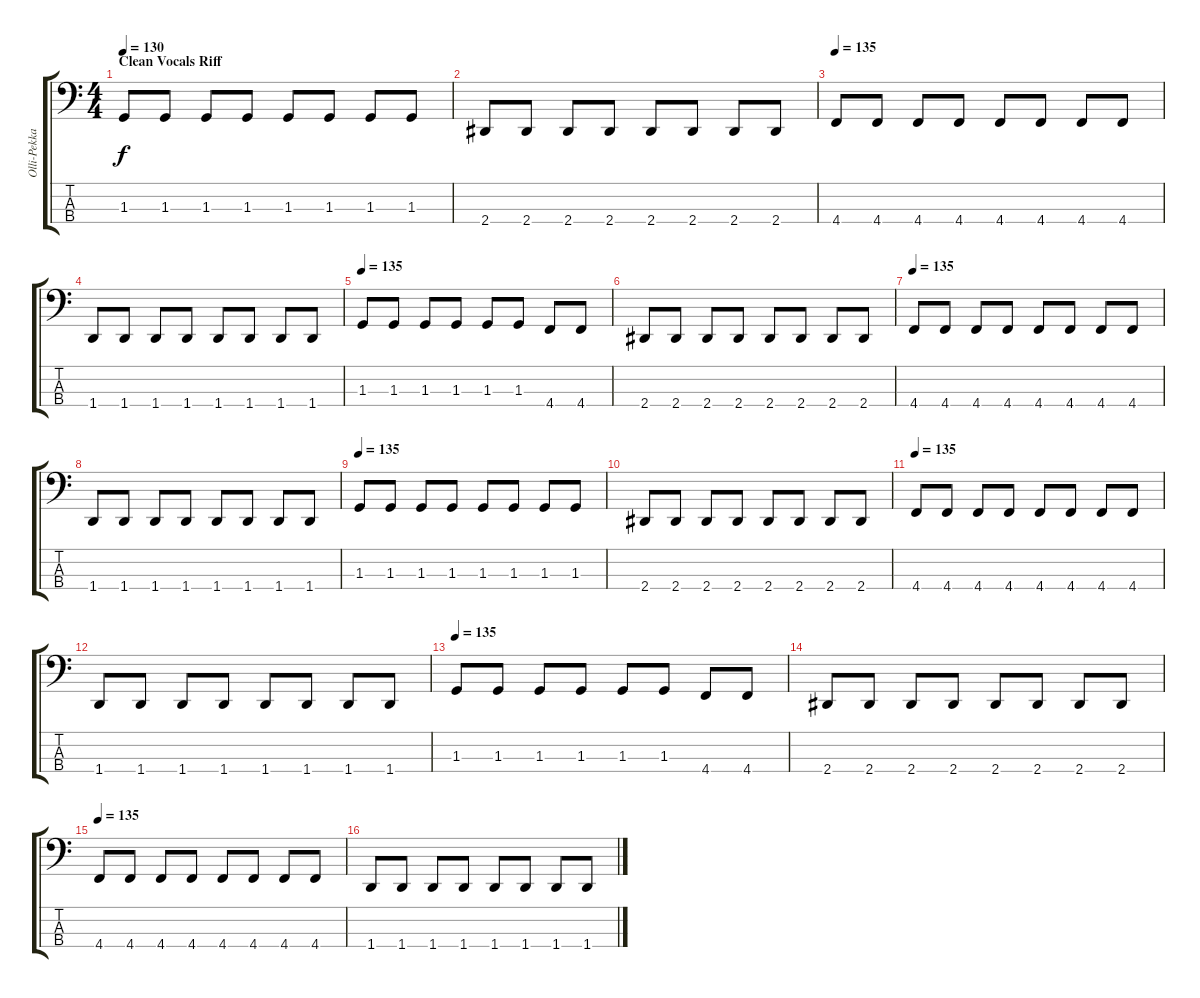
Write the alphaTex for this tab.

\track ("Olli-Pekka Laine" "Olli-Pekka") {instrument electricbasspick}
\staff {score tabs}
\tuning (E2 B1 Gb1 Db1) {hide}
\ts (4 4)
\section ("" "Clean Vocals Riff")
\tempo 135
\tempo 130
\clef f4
\ks c
1.3.8{dy f} 1.3.8 1.3.8 1.3.8 1.3.8 1.3.8 1.3.8 1.3.8 |
2.4.8 2.4.8 2.4.8 2.4.8 2.4.8 2.4.8 2.4.8 2.4.8 |
\tempo 135
4.4.8 4.4.8 4.4.8 4.4.8 4.4.8 4.4.8 4.4.8 4.4.8 |
1.4.8 1.4.8 1.4.8 1.4.8 1.4.8 1.4.8 1.4.8 1.4.8 |
\tempo 135
1.3.8 1.3.8 1.3.8 1.3.8 1.3.8 1.3.8 4.4.8 4.4.8 |
2.4.8 2.4.8 2.4.8 2.4.8 2.4.8 2.4.8 2.4.8 2.4.8 |
\tempo 135
4.4.8 4.4.8 4.4.8 4.4.8 4.4.8 4.4.8 4.4.8 4.4.8 |
1.4.8 1.4.8 1.4.8 1.4.8 1.4.8 1.4.8 1.4.8 1.4.8 |
\tempo 135
1.3.8 1.3.8 1.3.8 1.3.8 1.3.8 1.3.8 1.3.8 1.3.8 |
2.4.8 2.4.8 2.4.8 2.4.8 2.4.8 2.4.8 2.4.8 2.4.8 |
\tempo 135
4.4.8 4.4.8 4.4.8 4.4.8 4.4.8 4.4.8 4.4.8 4.4.8 |
1.4.8 1.4.8 1.4.8 1.4.8 1.4.8 1.4.8 1.4.8 1.4.8 |
\tempo 135
1.3.8 1.3.8 1.3.8 1.3.8 1.3.8 1.3.8 4.4.8 4.4.8 |
2.4.8 2.4.8 2.4.8 2.4.8 2.4.8 2.4.8 2.4.8 2.4.8 |
\tempo 135
4.4.8 4.4.8 4.4.8 4.4.8 4.4.8 4.4.8 4.4.8 4.4.8 |
1.4.8 1.4.8 1.4.8 1.4.8 1.4.8 1.4.8 1.4.8 1.4.8
